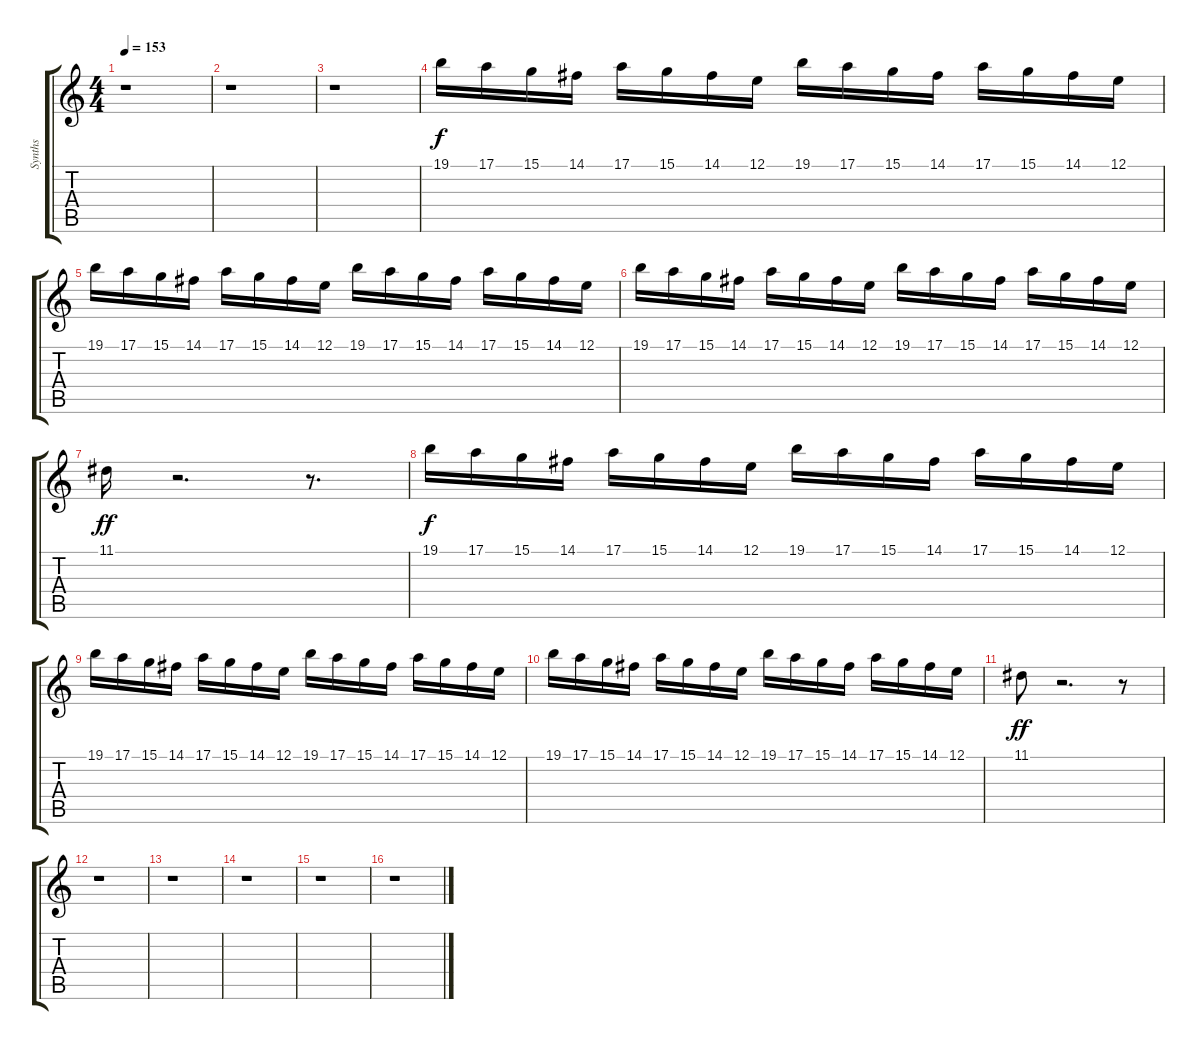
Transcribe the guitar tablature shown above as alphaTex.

\track ("Synths" "Synths") {instrument stringensemble1}
\staff {score tabs}
\tuning (E4 B3 G3 D3 A2 E2) {hide}
\ts (4 4)
\tempo 153
\clef g2
\ks c
r.1{dy p} |
r.1 |
r.1 |
19.1.16{dy f} 17.1.16 15.1.16 14.1.16 17.1.16 15.1.16 14.1.16 12.1.16 19.1.16 17.1.16 15.1.16 14.1.16 17.1.16 15.1.16 14.1.16 12.1.16 |
19.1.16 17.1.16 15.1.16 14.1.16 17.1.16 15.1.16 14.1.16 12.1.16 19.1.16 17.1.16 15.1.16 14.1.16 17.1.16 15.1.16 14.1.16 12.1.16 |
19.1.16 17.1.16 15.1.16 14.1.16 17.1.16 15.1.16 14.1.16 12.1.16 19.1.16 17.1.16 15.1.16 14.1.16 17.1.16 15.1.16 14.1.16 12.1.16 |
11.1.16{dy ff} r.2{d} r.8{d} |
19.1.16{dy f} 17.1.16 15.1.16 14.1.16 17.1.16 15.1.16 14.1.16 12.1.16 19.1.16 17.1.16 15.1.16 14.1.16 17.1.16 15.1.16 14.1.16 12.1.16 |
19.1.16 17.1.16 15.1.16 14.1.16 17.1.16 15.1.16 14.1.16 12.1.16 19.1.16 17.1.16 15.1.16 14.1.16 17.1.16 15.1.16 14.1.16 12.1.16 |
19.1.16 17.1.16 15.1.16 14.1.16 17.1.16 15.1.16 14.1.16 12.1.16 19.1.16 17.1.16 15.1.16 14.1.16 17.1.16 15.1.16 14.1.16 12.1.16 |
11.1.8{dy ff} r.2{d} r.8 |
r.1 |
r.1 |
r.1 |
r.1 |
r.1
